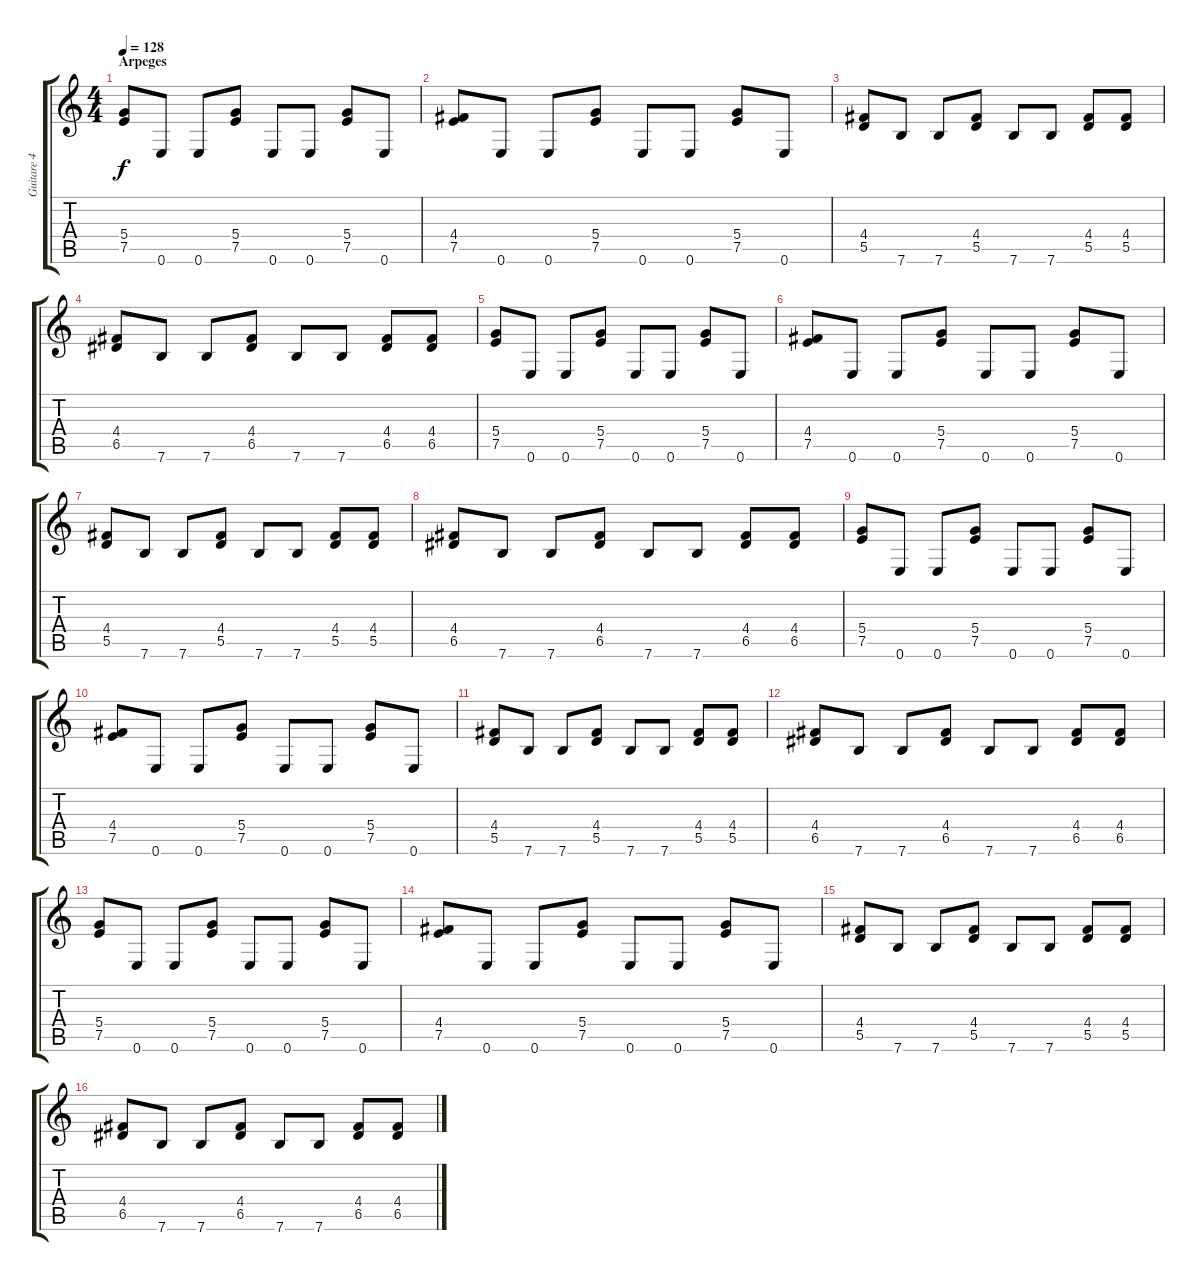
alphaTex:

\track ("Guitare 4" "Guitare 4") {instrument distortionguitar}
\staff {score tabs}
\tuning (E4 B3 G3 D3 A2 E2) {hide}
\ts (4 4)
\section ("" "Arpeges")
\tempo 128
\clef g2
\ks c
(5.4 7.5).8{dy f} 0.6.8 0.6.8 (5.4 7.5).8 0.6.8 0.6.8 (5.4 7.5).8 0.6.8 |
(4.4 7.5).8 0.6.8 0.6.8 (5.4 7.5).8 0.6.8 0.6.8 (5.4 7.5).8 0.6.8 |
(4.4 5.5).8 7.6.8 7.6.8 (4.4 5.5).8 7.6.8 7.6.8 (4.4 5.5).8 (4.4 5.5).8 |
(4.4 6.5).8 7.6.8 7.6.8 (4.4 6.5).8 7.6.8 7.6.8 (4.4 6.5).8 (4.4 6.5).8 |
(5.4 7.5).8 0.6.8 0.6.8 (5.4 7.5).8 0.6.8 0.6.8 (5.4 7.5).8 0.6.8 |
(4.4 7.5).8 0.6.8 0.6.8 (5.4 7.5).8 0.6.8 0.6.8 (5.4 7.5).8 0.6.8 |
(4.4 5.5).8 7.6.8 7.6.8 (4.4 5.5).8 7.6.8 7.6.8 (4.4 5.5).8 (4.4 5.5).8 |
(4.4 6.5).8 7.6.8 7.6.8 (4.4 6.5).8 7.6.8 7.6.8 (4.4 6.5).8 (4.4 6.5).8 |
(5.4 7.5).8 0.6.8 0.6.8 (5.4 7.5).8 0.6.8 0.6.8 (5.4 7.5).8 0.6.8 |
(4.4 7.5).8 0.6.8 0.6.8 (5.4 7.5).8 0.6.8 0.6.8 (5.4 7.5).8 0.6.8 |
(4.4 5.5).8 7.6.8 7.6.8 (4.4 5.5).8 7.6.8 7.6.8 (4.4 5.5).8 (4.4 5.5).8 |
(4.4 6.5).8 7.6.8 7.6.8 (4.4 6.5).8 7.6.8 7.6.8 (4.4 6.5).8 (4.4 6.5).8 |
(5.4 7.5).8 0.6.8 0.6.8 (5.4 7.5).8 0.6.8 0.6.8 (5.4 7.5).8 0.6.8 |
(4.4 7.5).8 0.6.8 0.6.8 (5.4 7.5).8 0.6.8 0.6.8 (5.4 7.5).8 0.6.8 |
(4.4 5.5).8 7.6.8 7.6.8 (4.4 5.5).8 7.6.8 7.6.8 (4.4 5.5).8 (4.4 5.5).8 |
(4.4 6.5).8 7.6.8 7.6.8 (4.4 6.5).8 7.6.8 7.6.8 (4.4 6.5).8 (4.4 6.5).8
